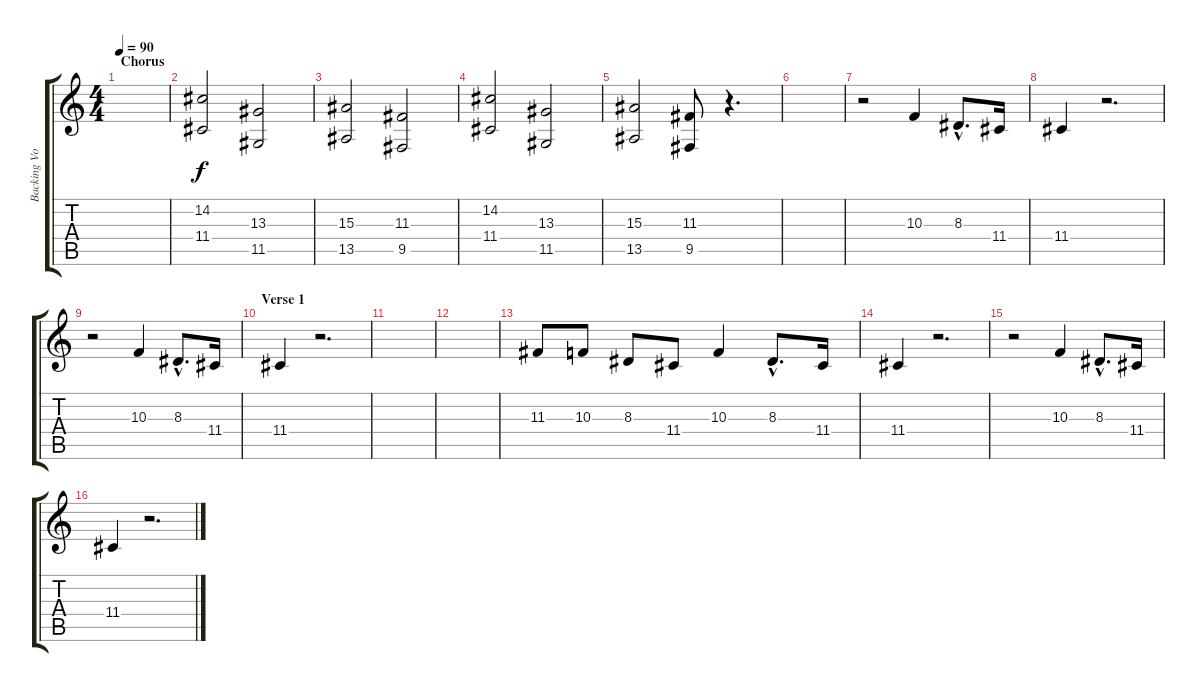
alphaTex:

\track ("Backing Vocals" "Backing Vo") {instrument choiraahs}
\staff {score tabs}
\tuning (E4 B3 G3 D3 A2 E2) {hide}
\ts (4 4)
\section ("" "Chorus")
\tempo 90
\clef g2
\ks c
|
(14.2 11.4).2 (13.3 11.5).2 |
(15.3 13.5).2 (11.3 9.5).2 |
(14.2 11.4).2 (13.3 11.5).2 |
(15.3 13.5).2 (11.3 9.5).8 r.4{d} |
|
r.2 10.3.4 8.3{hac}.8{d} 11.4.16 |
11.4.4 r.2{d} |
r.2 10.3.4 8.3{hac}.8{d} 11.4.16 |
\section ("" "Verse 1")
11.4.4 r.2{d} |
|
|
11.3.8 10.3.8 8.3.8 11.4.8 10.3.4 8.3{hac}.8{d} 11.4.16 |
11.4.4 r.2{d} |
r.2 10.3.4 8.3{hac}.8{d} 11.4.16 |
11.4.4 r.2{d}
